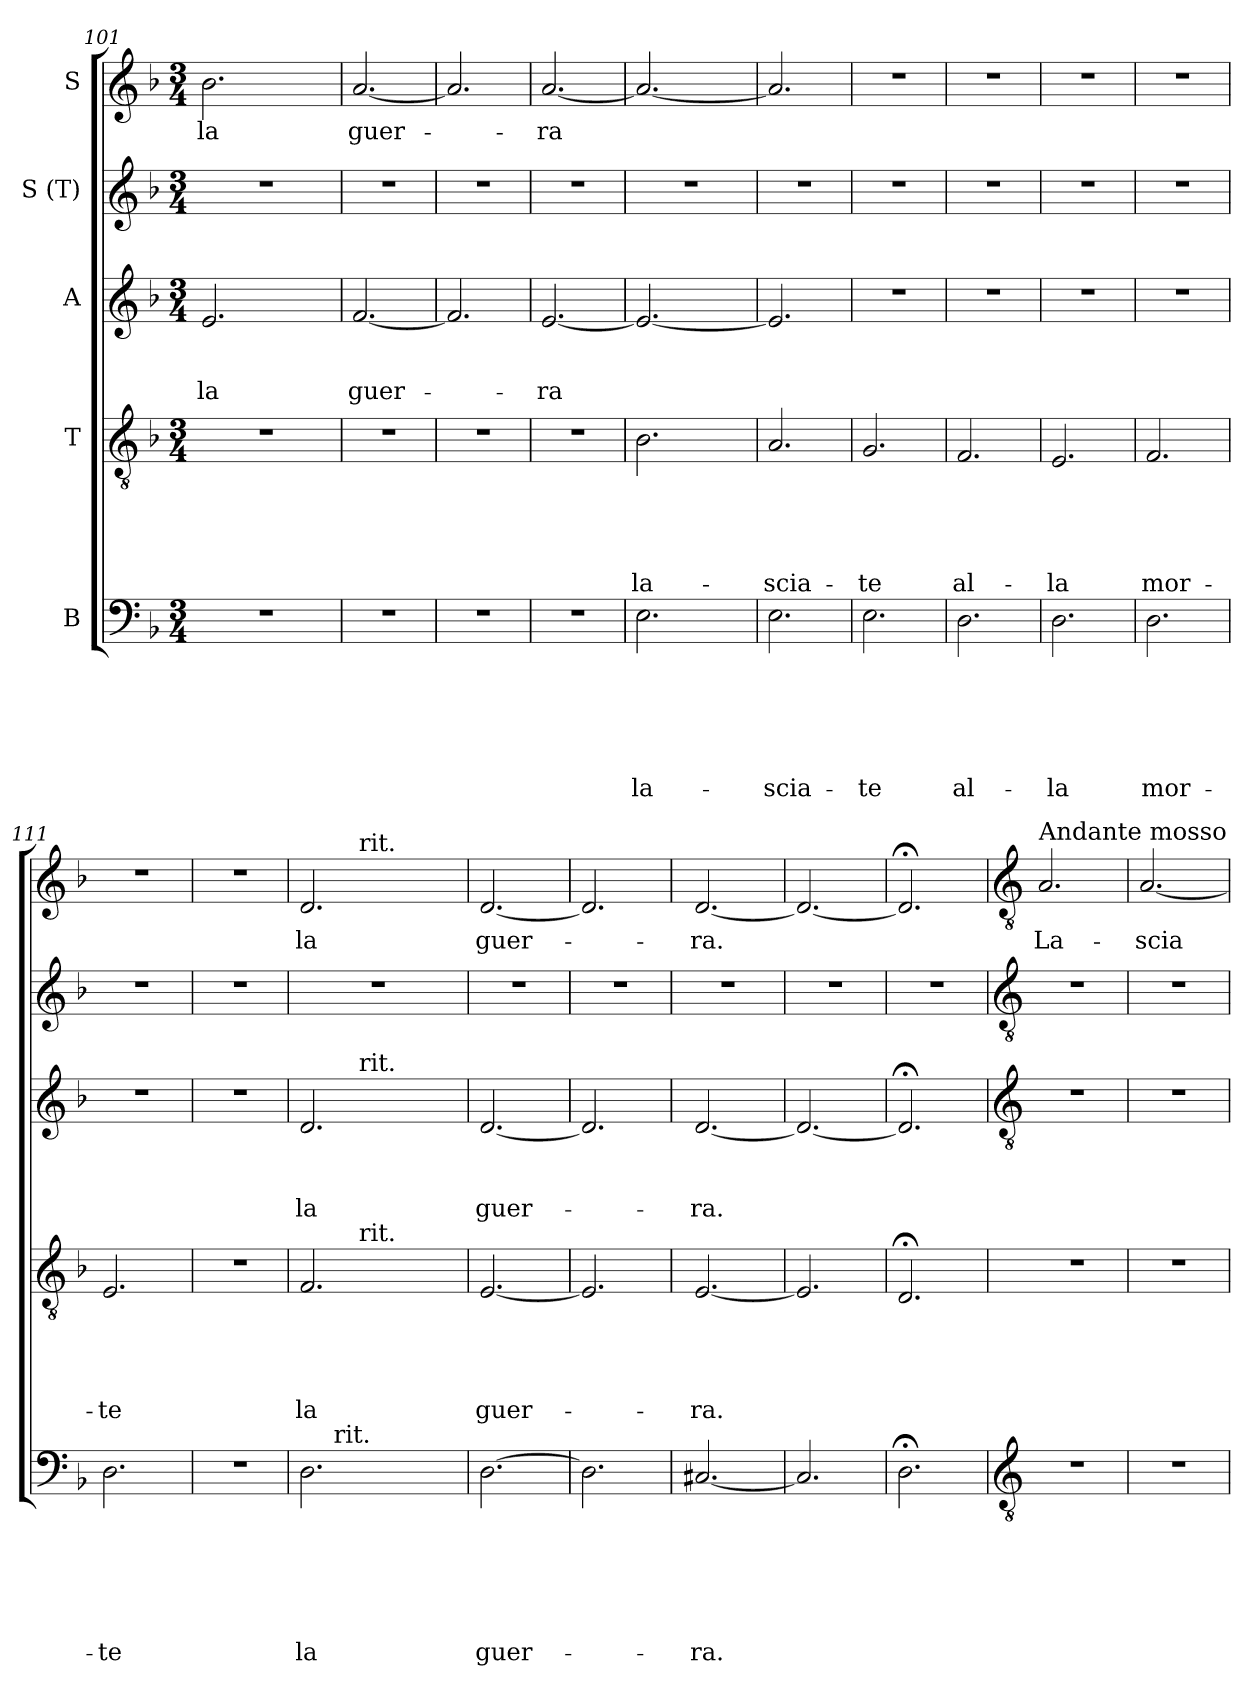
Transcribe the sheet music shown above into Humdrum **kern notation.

**kern	**text	**text	**text	**text	**text	**text	**kern	**text	**text	**text	**text	**text	**kern	**text	**text	**text	**kern	**kern	**text
*part5	*part5	*part5	*part5	*part5	*part5	*part5	*part4	*part4	*part4	*part4	*part4	*part4	*part3	*part3	*part3	*part3	*part2	*part1	*part1
*staff5	*staff5	*staff5	*staff5	*staff5	*staff5	*staff5	*staff4	*staff4	*staff4	*staff4	*staff4	*staff4	*staff3	*staff3	*staff3	*staff3	*staff2	*staff1	*staff1
*I"B	*	*	*	*	*	*	*I"T	*	*	*	*	*	*I"A	*	*	*	*I"S (T)	*I"S	*
!!LO:LB:g=z
*clefF4	*	*	*	*	*	*	*clefGv2	*	*	*	*	*	*clefG2	*	*	*	*clefG2	*clefG2	*
*k[b-]	*	*	*	*	*	*	*k[b-]	*	*	*	*	*	*k[b-]	*	*	*	*k[b-]	*k[b-]	*
*F:	*	*	*	*	*	*	*F:	*	*	*	*	*	*F:	*	*	*	*F:	*F:	*
*M3/4	*	*	*	*	*	*	*M3/4	*	*	*	*	*	*M3/4	*	*	*	*M3/4	*M3/4	*
=101	=101	=101	=101	=101	=101	=101	=101	=101	=101	=101	=101	=101	=101	=101	=101	=101	=101	=101	=101
!	!	!	!	!	!	!	!	!	!	!	!	!	!	!	!	!	!	!LO:TX:a:t=1 01	!
!LO:N:vis=1	!	!	!	!	!	!	!LO:N:vis=1	!	!	!	!	!	!	!	!	!LO:LY:b	!	!	!LO:LY:b
*	*	*	*	*	*	*	*	*	*	*	*	*	*^	*	*	*	*	*^	*
2.r	.	.	.	.	.	.	2.r	.	.	.	.	.	2.e/	4ryy	.	.	la	2.r	2.b-\	8..ryy	la
.	.	.	.	.	.	.	.	.	.	.	.	.	.	.	.	.	.	.	.	2ryy	.
.	.	.	.	.	.	.	.	.	.	.	.	.	.	16ryy	.	.	.	.	.	.	.
.	.	.	.	.	.	.	.	.	.	.	.	.	.	4..ryy	.	.	.	.	.	.	.
.	.	.	.	.	.	.	.	.	.	.	.	.	.	.	.	.	.	.	.	32ryy	.
=102	=102	=102	=102	=102	=102	=102	=102	=102	=102	=102	=102	=102	=102	=102	=102	=102	=102	=102	=102	=102	=102
!LO:N:vis=1	!	!	!	!	!	!	!LO:N:vis=1	!	!	!	!	!	!	!	!	!	!LO:LY:b	!	!	!	!LO:LY:b
*	*	*	*	*	*	*	*	*	*	*	*	*	*v	*v	*	*	*	*	*v	*v	*
2.r	.	.	.	.	.	.	2.r	.	.	.	.	.	[<2.f/	.	.	guer-	2.r	[<2.a/	guer-
=103	=103	=103	=103	=103	=103	=103	=103	=103	=103	=103	=103	=103	=103	=103	=103	=103	=103	=103	=103
!LO:N:vis=1	!	!	!	!	!	!	!LO:N:vis=1	!	!	!	!	!	!	!	!	!	!	!	!
2.r	.	.	.	.	.	.	2.r	.	.	.	.	.	2.f/]	.	.	.	2.r	2.a/]	.
=104	=104	=104	=104	=104	=104	=104	=104	=104	=104	=104	=104	=104	=104	=104	=104	=104	=104	=104	=104
!LO:N:vis=1	!	!	!	!	!	!	!LO:N:vis=1	!	!	!	!	!	!	!	!	!LO:LY:b	!	!	!LO:LY:b
2.r	.	.	.	.	.	.	2.r	.	.	.	.	.	[<2.e/	.	.	-ra	2.r	[<2.a/	-ra
=105	=105	=105	=105	=105	=105	=105	=105	=105	=105	=105	=105	=105	=105	=105	=105	=105	=105	=105	=105
!	!	!	!	!	!	!LO:LY:b	!	!	!	!	!	!LO:LY:b	!	!	!	!	!	!	!
*^	*	*	*	*	*	*	*^	*	*	*	*	*	*	*	*	*	*	*	*
2.E\	8ryy	.	.	.	.	.	la-	2.B-\	8ryy	.	.	.	.	la-	2.e/_	.	.	.	2.r	2.a/_	.
.	2ryy	.	.	.	.	.	.	.	2ryy	.	.	.	.	.	.	.	.	.	.	.	.
.	8ryy	.	.	.	.	.	.	.	8ryy	.	.	.	.	.	.	.	.	.	.	.	.
=106	=106	=106	=106	=106	=106	=106	=106	=106	=106	=106	=106	=106	=106	=106	=106	=106	=106	=106	=106	=106	=106
!	!	!	!	!	!	!	!LO:LY:b	!	!	!	!	!	!	!LO:LY:b	!	!	!	!	!	!	!
*v	*v	*	*	*	*	*	*	*	*	*	*	*	*	*	*	*	*	*	*	*	*
*	*	*	*	*	*	*	*v	*v	*	*	*	*	*	*	*	*	*	*	*	*
2.E\	.	.	.	.	.	-scia-	2.A/	.	.	.	.	-scia-	2.e/]	.	.	.	2.r	2.a/]	.
=107	=107	=107	=107	=107	=107	=107	=107	=107	=107	=107	=107	=107	=107	=107	=107	=107	=107	=107	=107
!	!	!	!	!	!	!LO:LY:b	!	!	!	!	!	!LO:LY:b	!LO:N:vis=1	!	!	!	!	!LO:N:vis=1	!
2.E\	.	.	.	.	.	-te	2.G/	.	.	.	.	-te	2.r	.	.	.	2.r	2.r	.
=108	=108	=108	=108	=108	=108	=108	=108	=108	=108	=108	=108	=108	=108	=108	=108	=108	=108	=108	=108
!	!	!	!	!	!	!LO:LY:b	!	!	!	!	!	!LO:LY:b	!LO:N:vis=1	!	!	!	!	!LO:N:vis=1	!
2.D\	.	.	.	.	.	al-	2.F/	.	.	.	.	al-	2.r	.	.	.	2.r	2.r	.
=109	=109	=109	=109	=109	=109	=109	=109	=109	=109	=109	=109	=109	=109	=109	=109	=109	=109	=109	=109
!	!	!	!	!	!	!LO:LY:b	!	!	!	!	!	!LO:LY:b	!LO:N:vis=1	!	!	!	!	!LO:N:vis=1	!
2.D\	.	.	.	.	.	-la	2.E/	.	.	.	.	-la	2.r	.	.	.	2.r	2.r	.
=110	=110	=110	=110	=110	=110	=110	=110	=110	=110	=110	=110	=110	=110	=110	=110	=110	=110	=110	=110
!	!	!	!	!	!	!LO:LY:b	!	!	!	!	!	!LO:LY:b	!LO:N:vis=1	!	!	!	!	!LO:N:vis=1	!
2.D\	.	.	.	.	.	mor-	2.F/	.	.	.	.	mor-	2.r	.	.	.	2.r	2.r	.
=111	=111	=111	=111	=111	=111	=111	=111	=111	=111	=111	=111	=111	=111	=111	=111	=111	=111	=111	=111
!	!	!	!	!	!	!LO:LY:b	!	!	!	!	!	!LO:LY:b	!LO:N:vis=1	!	!	!	!	!LO:N:vis=1	!
2.D\	.	.	.	.	.	-te	2.E/	.	.	.	.	-te	2.r	.	.	.	2.r	2.r	.
=112	=112	=112	=112	=112	=112	=112	=112	=112	=112	=112	=112	=112	=112	=112	=112	=112	=112	=112	=112
!LO:N:vis=1	!	!	!	!	!	!	!LO:N:vis=1	!	!	!	!	!	!LO:N:vis=1	!	!	!	!	!LO:N:vis=1	!
2.r	.	.	.	.	.	.	2.r	.	.	.	.	.	2.r	.	.	.	2.r	2.r	.
=113	=113	=113	=113	=113	=113	=113	=113	=113	=113	=113	=113	=113	=113	=113	=113	=113	=113	=113	=113
!	!	!	!	!	!	!LO:LY:b	!	!	!	!	!	!LO:LY:b	!	!	!	!LO:LY:b	!	!	!LO:LY:b
*^	*	*	*	*	*	*	*^	*	*	*	*	*	*^	*	*	*	*	*^	*
2.D\	16.ryy	.	.	.	.	.	la	2.F/	8ryy	.	.	.	.	la	2.d/	8ryy	.	.	la	2.r	2.d/	8ryy	la
!	!LO:TX:a:t= rit.	!	!	!	!	!	!	!	!	!	!	!	!	!	!	!	!	!	!	!	!	!	!
.	2ryy	.	.	.	.	.	.	.	.	.	.	.	.	.	.	.	.	.	.	.	.	.	.
.	.	.	.	.	.	.	.	.	32ryy	.	.	.	.	.	.	32ryy	.	.	.	.	.	32ryy	.
!	!	!	!	!	!	!	!	!	!	!	!	!	!	!	!	!	!	!	!	!	!	!LO:TX:a:t= rit.	!
!	!	!	!	!	!	!	!	!	!	!	!	!	!	!	!	!LO:TX:a:t= rit.	!	!	!	!	!	!	!
!	!	!	!	!	!	!	!	!	!LO:TX:a:t= rit.	!	!	!	!	!	!	!	!	!	!	!	!	!	!
.	.	.	.	.	.	.	.	.	2ryy	.	.	.	.	.	.	2ryy	.	.	.	.	.	2ryy	.
.	8ryy	.	.	.	.	.	.	.	.	.	.	.	.	.	.	.	.	.	.	.	.	.	.
.	.	.	.	.	.	.	.	.	16.ryy	.	.	.	.	.	.	16.ryy	.	.	.	.	.	16.ryy	.
.	32ryy	.	.	.	.	.	.	.	.	.	.	.	.	.	.	.	.	.	.	.	.	.	.
=114	=114	=114	=114	=114	=114	=114	=114	=114	=114	=114	=114	=114	=114	=114	=114	=114	=114	=114	=114	=114	=114	=114	=114
!	!	!	!	!	!	!	!LO:LY:b	!	!	!	!	!	!	!LO:LY:b	!	!	!	!	!LO:LY:b	!	!	!	!LO:LY:b
*v	*v	*	*	*	*	*	*	*	*	*	*	*	*	*	*v	*v	*	*	*	*	*v	*v	*
*	*	*	*	*	*	*	*v	*v	*	*	*	*	*	*	*	*	*	*	*	*
[>2.D\	.	.	.	.	.	guer-	[<2.E/	.	.	.	.	guer-	[<2.d/	.	.	guer-	2.r	[<2.d/	guer-
=115	=115	=115	=115	=115	=115	=115	=115	=115	=115	=115	=115	=115	=115	=115	=115	=115	=115	=115	=115
2.D\]	.	.	.	.	.	.	2.E/]	.	.	.	.	.	2.d/]	.	.	.	2.r	2.d/]	.
=116	=116	=116	=116	=116	=116	=116	=116	=116	=116	=116	=116	=116	=116	=116	=116	=116	=116	=116	=116
!	!	!	!	!	!	!LO:LY:b	!	!	!	!	!	!LO:LY:b	!	!	!	!LO:LY:b	!	!	!LO:LY:b
[<2.C#X/	.	.	.	.	.	-ra.	[<2.E/	.	.	.	.	-ra.	[<2.d/	.	.	-ra.	2.r	[<2.d/	-ra.
=117	=117	=117	=117	=117	=117	=117	=117	=117	=117	=117	=117	=117	=117	=117	=117	=117	=117	=117	=117
2.C#/]	.	.	.	.	.	.	2.E/]	.	.	.	.	.	2.d/_	.	.	.	2.r	2.d/_	.
=118	=118	=118	=118	=118	=118	=118	=118	=118	=118	=118	=118	=118	=118	=118	=118	=118	=118	=118	=118
2.D;<\	.	.	.	.	.	.	2.D;/	.	.	.	.	.	2.d;/]	.	.	.	2.r	2.d;/]	.
!!LO:PB:g=z
=119!	=119!	=119!	=119!	=119!	=119!	=119!	=119!	=119!	=119!	=119!	=119!	=119!	=119!	=119!	=119!	=119!	=119!	=119!	=119!
*clefGv2	*	*	*	*	*	*	*	*	*	*	*	*	*clefGv2	*	*	*	*clefGv2	*clefGv2	*
!	!	!	!	!	!	!	!	!	!	!	!	!	!	!	!	!	!	!LO:TX:a:t=Andante mosso	!
!LO:N:vis=1	!	!	!	!	!	!	!	!	!	!	!	!	!LO:N:vis=1	!	!	!	!LO:N:vis=1	!	!LO:LY:b
2.r	.	.	.	.	.	.	2.r	.	.	.	.	.	2.r	.	.	.	2.r	2.A/	La-
=120	=120	=120	=120	=120	=120	=120	=120	=120	=120	=120	=120	=120	=120	=120	=120	=120	=120	=120	=120
!LO:N:vis=1	!	!	!	!	!	!	!	!	!	!	!	!	!LO:N:vis=1	!	!	!	!LO:N:vis=1	!	!LO:LY:b
2.r	.	.	.	.	.	.	2.r	.	.	.	.	.	2.r	.	.	.	2.r	[<2.A/	-scia-
=	=	=	=	=	=	=	=	=	=	=	=	=	=	=	=	=	=	=	=
*-	*-	*-	*-	*-	*-	*-	*-	*-	*-	*-	*-	*-	*-	*-	*-	*-	*-	*-	*-
